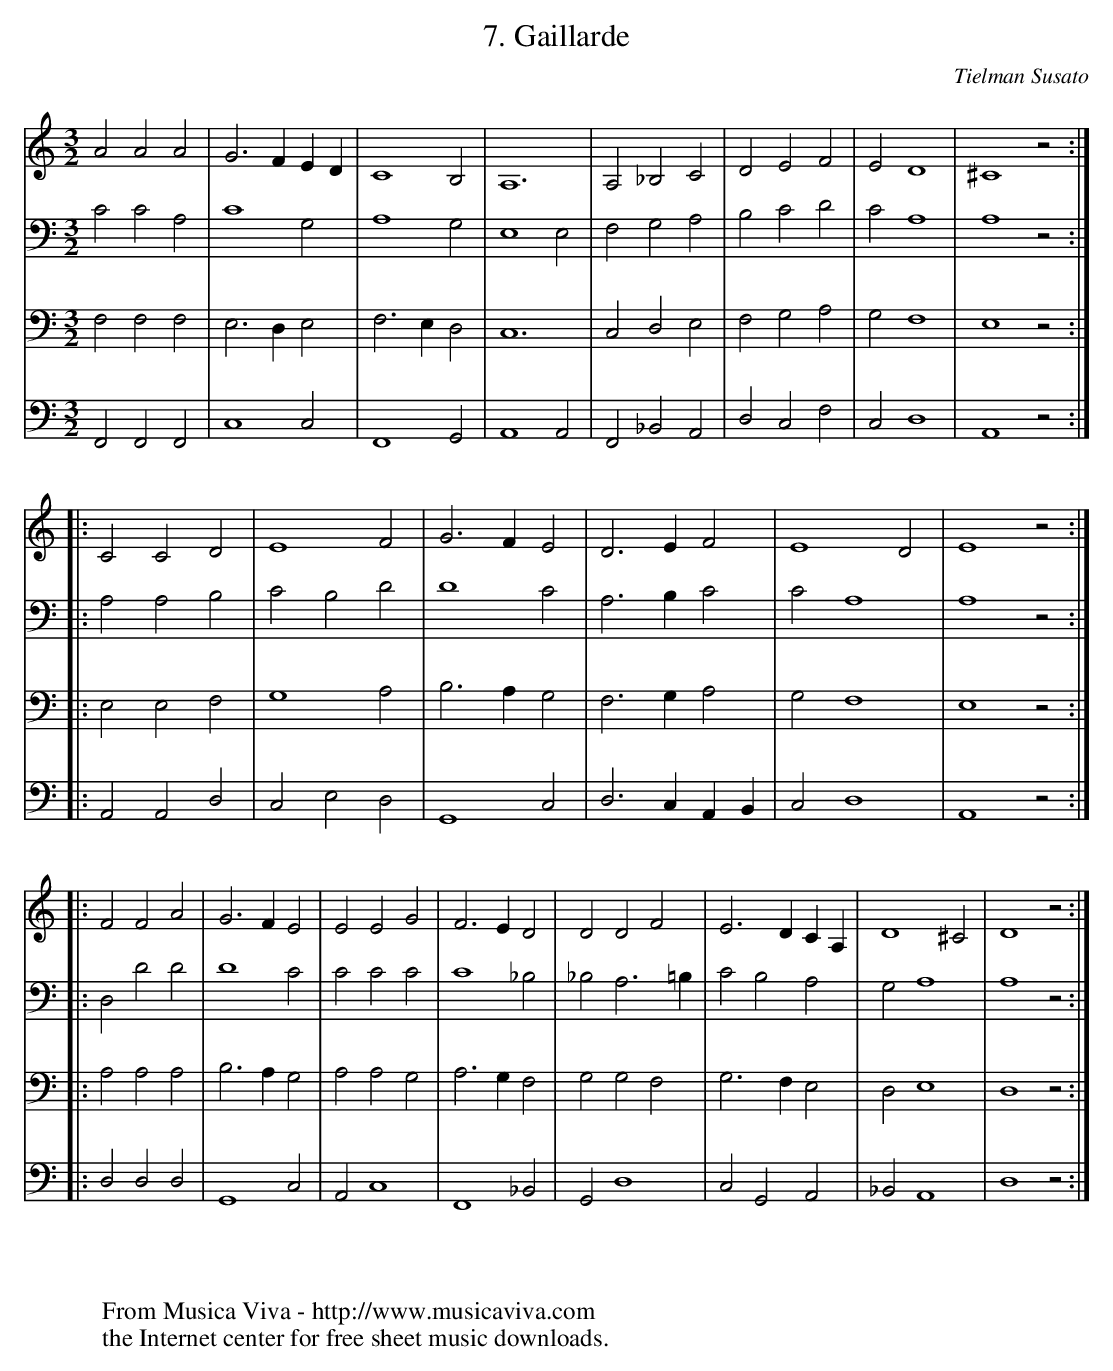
X:1
T:7. Gaillarde
C:Tielman Susato
M:3/2
L:1/2
K:Ddor
V:1
AAA|G>F E/D/|C2B,|A,3|A,_B,C|DEF|ED2|^C2z:|
|:CCD|E2F|G>FE|D>EF|E2D|E2z:|
|:FFA|G>FE|EEG|F>ED|DDF|E>D C/A,/|D2^C|D2z:|
V:2
CCA,|C2G,|A,2G,|E,2E,|F,G,A,|B,CD|CA,2|A,2z:|
|:A,A,B,|CB,D|D2C|A,>B,C|CA,2|A,2z:|
|:D,DD|D2C|CCC|C2_B,|_B,A,>=B,|CB,A,|G,A,2|A,2z:|
V:3
F,F,F,|E,>D,E,|F,>E,D,|C,3|C,D,E,|F,G,A,|G,F,2|E,2z:|
|:E,E,F,|G,2A,|B,>A,G,|F,>G,A,|G,F,2|E,2z:|
|:A,A,A,|B,>A,G,|A,A,G,|A,>G,F,|G,G,F,|G,>F,E,|D,E,2|D,2z:|
V:4
F,,F,,F,,|C,2C,|F,,2G,,|A,,2A,,|F,,_B,,A,,|D,C,F,|C,D,2|A,,2z:|
|:A,,A,,D,|C,E,D,|G,,2C,|D,>C, A,,/B,,/|C,D,2|A,,2z:|
|:D,D,D,|G,,2C,|A,,C,2|F,,2_B,,|G,,D,2|C,G,,A,,|_B,,A,,2|D,2z:|
W:
W:
W:  From Musica Viva - http://www.musicaviva.com
W:  the Internet center for free sheet music downloads.
